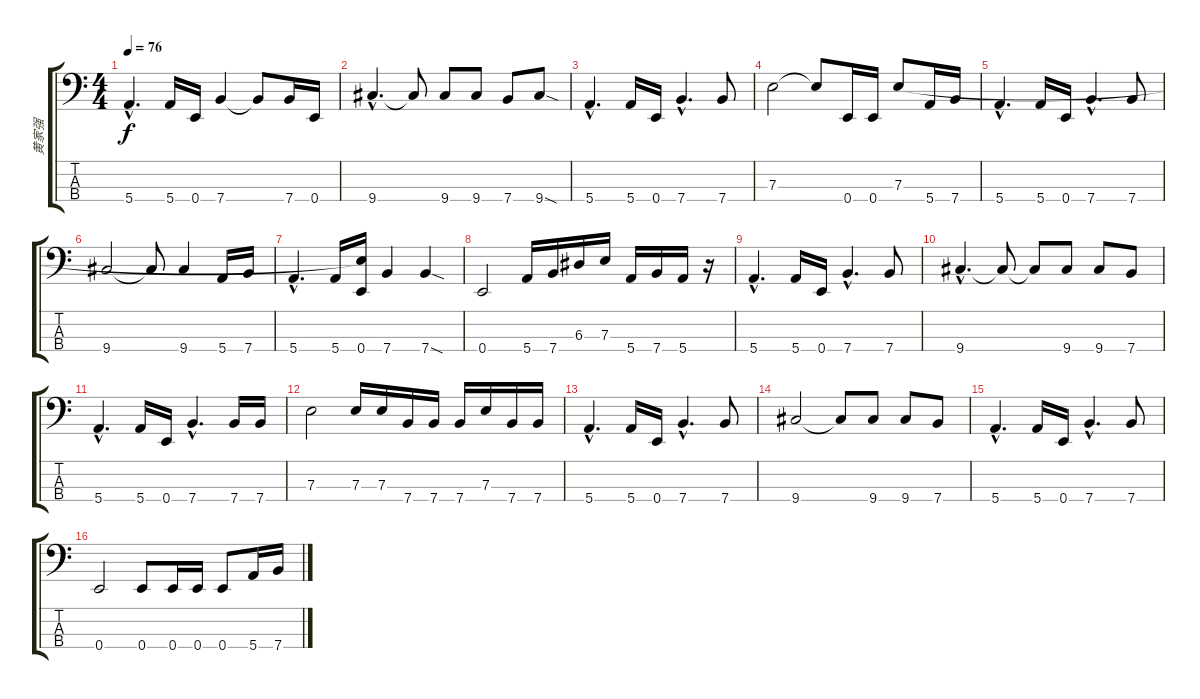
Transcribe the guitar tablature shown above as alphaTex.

\track ("黄家强" "黄家强") {instrument electricbassfinger}
\staff {score tabs}
\tuning (G2 D2 A1 E1) {hide}
\ts (4 4)
\tempo 76
\clef f4
\ks c
5.4{hac}.4{d dy f instrument electricbassfinger} 5.4.16 0.4.16 7.4.4 7.4{t}.8 7.4.16 0.4.16 |
9.4{hac}.4{d} 9.4{t}.8 9.4.8 9.4.8 7.4.8 9.4{sod}.8 |
5.4{hac}.4{d} 5.4.16 0.4.16 7.4{hac}.4{d} 7.4.8 |
7.3.2 7.3{t}.8 0.4.16 0.4.16 7.3.8 5.4.16 7.4.16 |
5.4{hac}.4{d} 5.4.16 0.4.16 7.4{hac}.4{d} 7.4.8 |
9.4.2 9.4{t}.8 9.4.4 5.4.16 7.4.16 |
5.4{hac}.4{d} 5.4.16 (7.3{t} 0.4).16 7.4.4 7.4{sod}.4 |
0.4.2 5.4.16 7.4.16 6.3.16 7.3.16 5.4.16 7.4.16 5.4.16 r.16 |
5.4{hac}.4{d} 5.4.16 0.4.16 7.4{hac}.4{d} 7.4.8 |
9.4{hac}.4{d} 9.4{t}.8 9.4{t}.8 9.4.8 9.4.8 7.4.8 |
5.4{hac}.4{d} 5.4.16 0.4.16 7.4{hac}.4{d} 7.4.16 7.4.16 |
7.3.2 7.3.16 7.3.16 7.4.16 7.4.16 7.4.16 7.3.16 7.4.16 7.4.16 |
5.4{hac}.4{d} 5.4.16 0.4.16 7.4{hac}.4{d} 7.4.8 |
9.4.2 9.4{t}.8 9.4.8 9.4.8 7.4.8 |
5.4{hac}.4{d} 5.4.16 0.4.16 7.4{hac}.4{d} 7.4.8 |
0.4.2 0.4.8 0.4.16 0.4.16 0.4.8 5.4.16 7.4.16
